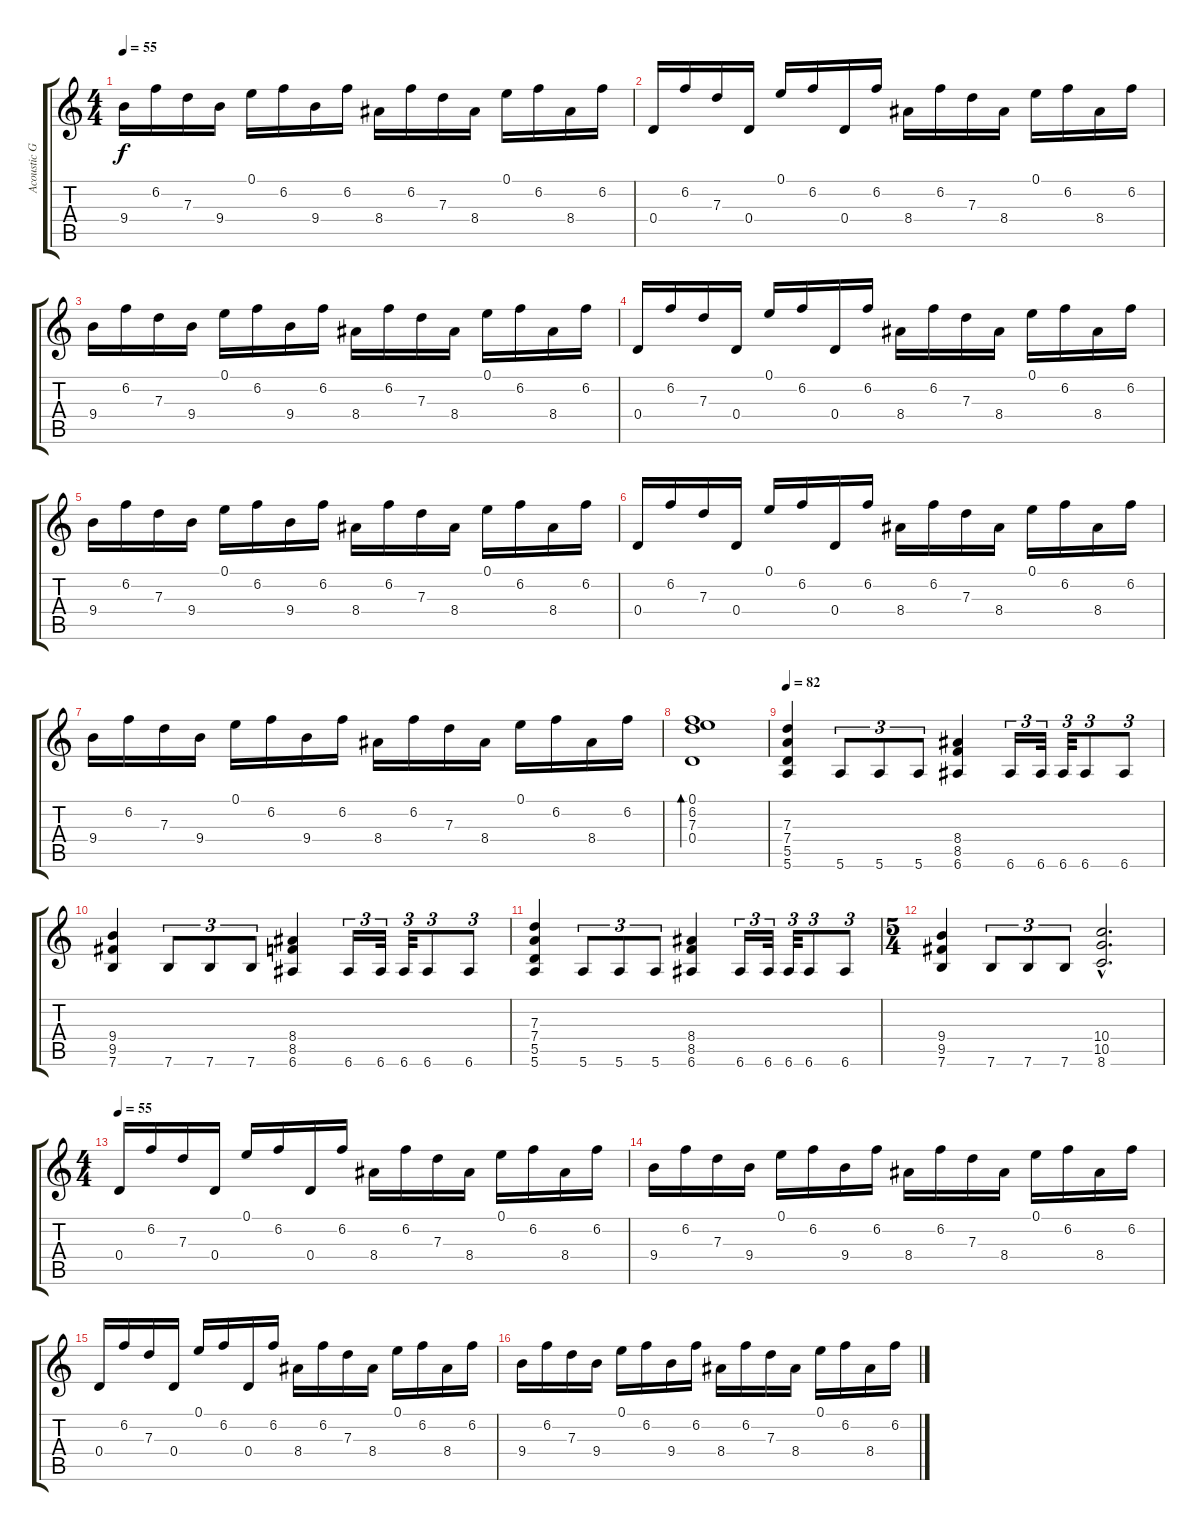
\track ("Acoustic Guitar" "Acoustic G") {instrument acousticguitarnylon}
\staff {score tabs}
\tuning (E4 B3 G3 D3 A2 E2) {hide}
\ts (4 4)
\tempo 55
\clef g2
\ks c
9.4.16{dy f} 6.2.16 7.3.16 9.4.16 0.1.16 6.2.16 9.4.16 6.2.16 8.4.16 6.2.16 7.3.16 8.4.16 0.1.16 6.2.16 8.4.16 6.2.16 |
0.4.16 6.2.16 7.3.16 0.4.16 0.1.16 6.2.16 0.4.16 6.2.16 8.4.16 6.2.16 7.3.16 8.4.16 0.1.16 6.2.16 8.4.16 6.2.16 |
9.4.16 6.2.16 7.3.16 9.4.16 0.1.16 6.2.16 9.4.16 6.2.16 8.4.16 6.2.16 7.3.16 8.4.16 0.1.16 6.2.16 8.4.16 6.2.16 |
0.4.16 6.2.16 7.3.16 0.4.16 0.1.16 6.2.16 0.4.16 6.2.16 8.4.16 6.2.16 7.3.16 8.4.16 0.1.16 6.2.16 8.4.16 6.2.16 |
9.4.16 6.2.16 7.3.16 9.4.16 0.1.16 6.2.16 9.4.16 6.2.16 8.4.16 6.2.16 7.3.16 8.4.16 0.1.16 6.2.16 8.4.16 6.2.16 |
0.4.16 6.2.16 7.3.16 0.4.16 0.1.16 6.2.16 0.4.16 6.2.16 8.4.16 6.2.16 7.3.16 8.4.16 0.1.16 6.2.16 8.4.16 6.2.16 |
9.4.16 6.2.16 7.3.16 9.4.16 0.1.16 6.2.16 9.4.16 6.2.16 8.4.16 6.2.16 7.3.16 8.4.16 0.1.16 6.2.16 8.4.16 6.2.16 |
(0.1 6.2 7.3 0.4).1{bd 240} |
\tempo 82
(7.3 7.4 5.5 5.6).4{instrument distortionguitar} 5.6.8{tu (3 2)} 5.6.8{tu (3 2)} 5.6.8{tu (3 2)} (8.4 8.5 6.6).4 6.6.16{tu (3 2)} 6.6.32{tu (3 2)} 6.6.32{tu (3 2)} 6.6.8{tu (3 2)} 6.6.8{tu (3 2)} |
(9.4 9.5 7.6).4 7.6.8{tu (3 2)} 7.6.8{tu (3 2)} 7.6.8{tu (3 2)} (8.4 8.5 6.6).4 6.6.16{tu (3 2)} 6.6.32{tu (3 2)} 6.6.32{tu (3 2)} 6.6.8{tu (3 2)} 6.6.8{tu (3 2)} |
(7.3 7.4 5.5 5.6).4 5.6.8{tu (3 2)} 5.6.8{tu (3 2)} 5.6.8{tu (3 2)} (8.4 8.5 6.6).4 6.6.16{tu (3 2)} 6.6.32{tu (3 2)} 6.6.32{tu (3 2)} 6.6.8{tu (3 2)} 6.6.8{tu (3 2)} |
\ts (5 4)
(9.4 9.5 7.6).4 7.6.8{tu (3 2)} 7.6.8{tu (3 2)} 7.6.8{tu (3 2)} (10.4{hac} 10.5{hac} 8.6{hac}).2{d} |
\ts (4 4)
\tempo 55
0.4.16{instrument acousticguitarsteel} 6.2.16 7.3.16 0.4.16 0.1.16 6.2.16 0.4.16 6.2.16 8.4.16 6.2.16 7.3.16 8.4.16 0.1.16 6.2.16 8.4.16 6.2.16 |
9.4.16 6.2.16 7.3.16 9.4.16 0.1.16 6.2.16 9.4.16 6.2.16 8.4.16 6.2.16 7.3.16 8.4.16 0.1.16 6.2.16 8.4.16 6.2.16 |
0.4.16 6.2.16 7.3.16 0.4.16 0.1.16 6.2.16 0.4.16 6.2.16 8.4.16 6.2.16 7.3.16 8.4.16 0.1.16 6.2.16 8.4.16 6.2.16 |
9.4.16 6.2.16 7.3.16 9.4.16 0.1.16 6.2.16 9.4.16 6.2.16 8.4.16 6.2.16 7.3.16 8.4.16 0.1.16 6.2.16 8.4.16 6.2.16
